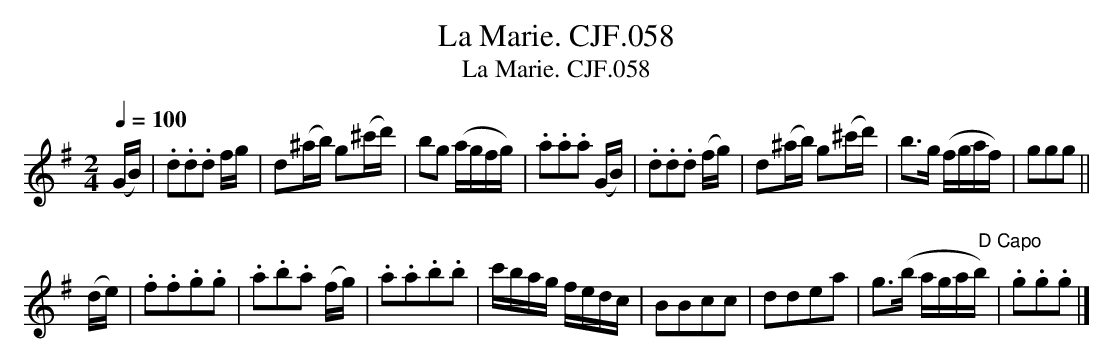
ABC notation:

X:1
T:Marie. CJF.058, La
T:La Marie. CJF.058
M:2/4
L:1/8
Q:1/4=100
K:G
(G/B/)|.d.d.d f/g/|d(^a/b/) g(^c'/d'/)|\
bg (a/g/f/g/)|.a.a.a (G/B/)|\
.d.d.d (f/g/)|d(^a/b/) g(^c'/d'/)|\
b>g (f/g/a/f/)|gggh||
(d/e/)|.f.f.g.g|.a.b.a (f/g/)|\
.a.a.b.b|c'/b/a/g/ f/e/d/c/|\
BBcc|ddea|g>(b a/g/a/"  D Capo"b/)|.g.g.g|]
